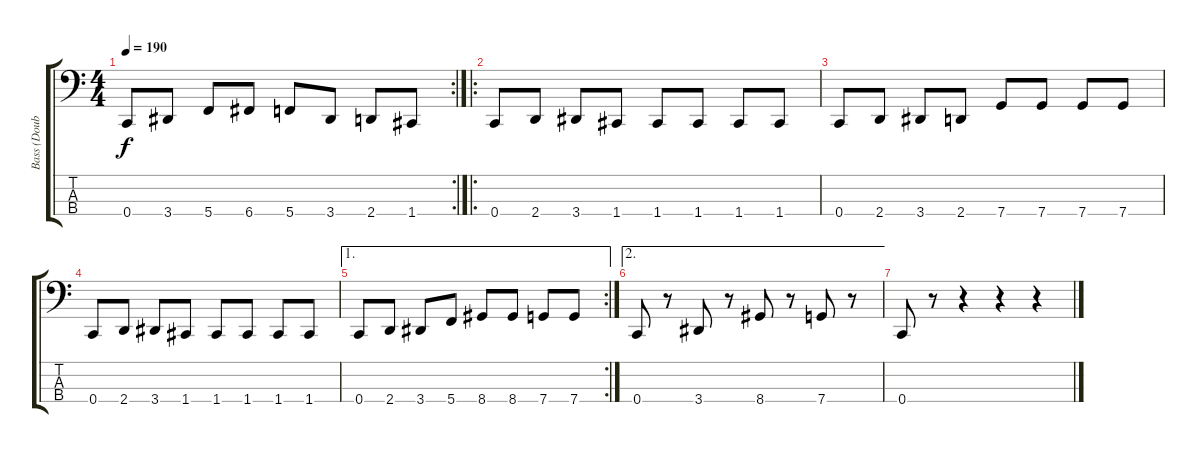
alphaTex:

\track ("Bass (Double)" "Bass (Doub") {instrument slapbass1}
\staff {score tabs}
\tuning (F2 C2 G1 C1) {hide}
\rc 2
\ts (4 4)
\tempo 190
\clef f4
\ks c
0.4.8{dy f} 3.4.8 5.4.8 6.4.8 5.4.8 3.4.8 2.4.8 1.4.8 |
\ro
0.4.8 2.4.8 3.4.8 1.4.8 1.4.8 1.4.8 1.4.8 1.4.8 |
0.4.8 2.4.8 3.4.8 2.4.8 7.4.8 7.4.8 7.4.8 7.4.8 |
0.4.8 2.4.8 3.4.8 1.4.8 1.4.8 1.4.8 1.4.8 1.4.8 |
\ae 1
\rc 2
0.4.8 2.4.8 3.4.8 5.4.8 8.4.8 8.4.8 7.4.8 7.4.8 |
\ae 2
0.4.8 r.8 3.4.8 r.8 8.4.8 r.8 7.4.8 r.8 |
0.4.8 r.8 r.4 r.4 r.4
